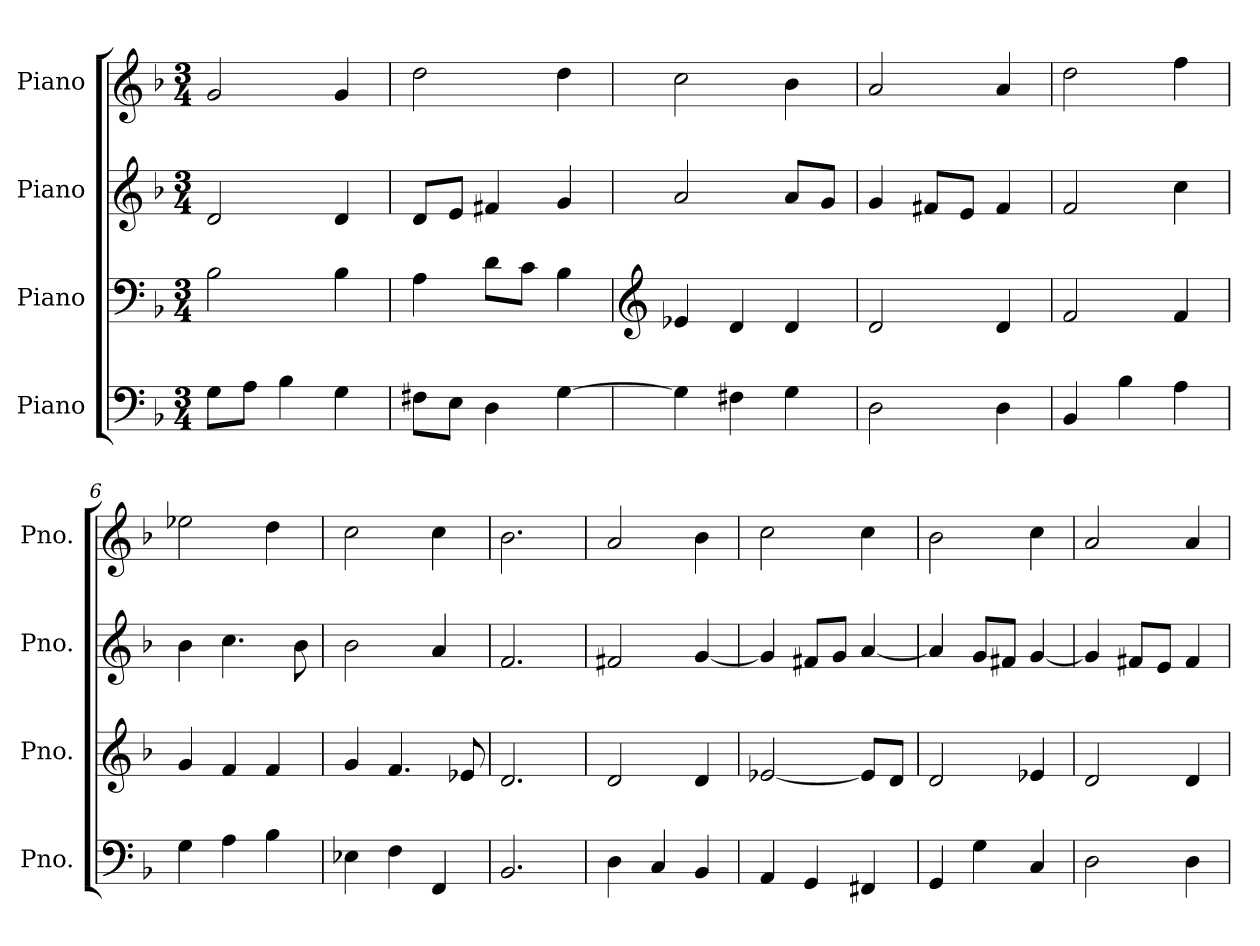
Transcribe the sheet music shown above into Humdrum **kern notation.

**kern	**kern	**kern	**kern
*part4	*part3	*part2	*part1
*staff4	*staff3	*staff2	*staff1
*I"Piano	*I"Piano	*I"Piano	*I"Piano
*I'Pno.	*I'Pno.	*I'Pno.	*I'Pno.
*clefF4	*clefF4	*clefG2	*clefG2
*k[b-]	*k[b-]	*k[b-]	*k[b-]
*M3/4	*M3/4	*M3/4	*M3/4
*MM120	*MM120	*MM120	*MM120
=1	=1	=1	=1
8G\L	2B-\	2d/	2g/
8A\J	.	.	.
4B-\	.	.	.
4G\	4B-\	4d/	4g/
=2	=2	=2	=2
8F#X\L	4A\	8d/L	2dd\
8E\J	.	8e/J	.
4D\	8d\L	4f#X/	.
.	8c\J	.	.
[4G\	4B-\	4g/	4dd\
=3	=3	=3	=3
*	*clefG2	*	*
4G\]	4e-X/	2a/	2cc\
4F#X\	4d/	.	.
4G\	4d/	8a/L	4b-\
.	.	8g/J	.
=4	=4	=4	=4
2D\	2d/	4g/	2a/
.	.	8f#X/L	.
.	.	8e/J	.
4D\	4d/	4f#/	4a/
=5	=5	=5	=5
4BB-/	2f/	2f/	2dd\
4B-\	.	.	.
4A\	4f/	4cc\	4ff\
=6	=6	=6	=6
4G\	4g/	4b-\	2ee-X\
4A\	4f/	4.cc\	.
4B-\	4f/	.	4dd\
.	.	8b-\	.
=7	=7	=7	=7
4E-X\	4g/	2b-\	2cc\
4F\	4.f/	.	.
4FF/	.	4a/	4cc\
.	8e-X/	.	.
=8	=8	=8	=8
2.BB-/	2.d/	2.f/	2.b-\
!!LO:LB:g=z
=9	=9	=9	=9
4D\	2d/	2f#X/	2a/
4C/	.	.	.
4BB-/	4d/	[4g/	4b-\
=10	=10	=10	=10
4AA/	[2e-X/	4g/]	2cc\
4GG/	.	8f#X/L	.
.	.	8g/J	.
4FF#X/	8e-/L]	[4a/	4cc\
.	8d/J	.	.
=11	=11	=11	=11
4GG/	2d/	4a/]	2b-\
4G\	.	8g/L	.
.	.	8f#X/J	.
4C/	4e-X/	[4g/	4cc\
=12	=12	=12	=12
2D\	2d/	4g/]	2a/
.	.	8f#X/L	.
.	.	8e/J	.
4D\	4d/	4f#/	4a/
=	=	=	=
*-	*-	*-	*-
